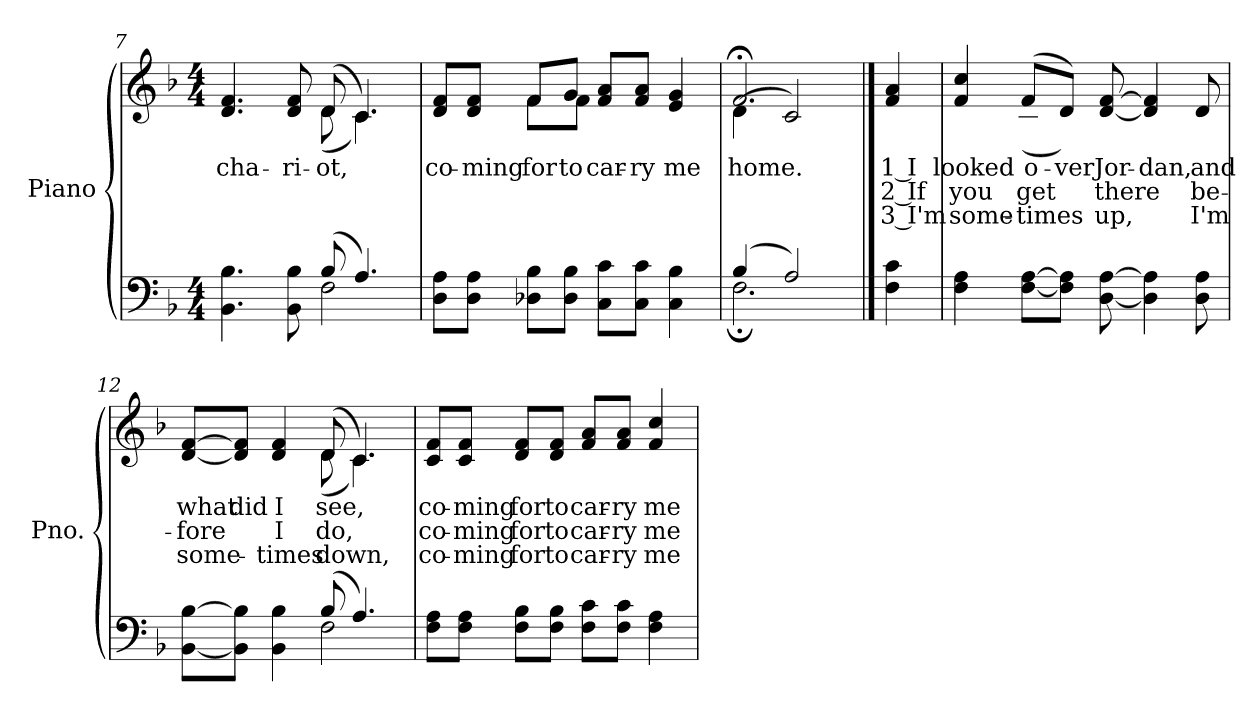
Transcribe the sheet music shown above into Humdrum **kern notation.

**kern	**kern	**text	**text	**text
*part2	*part1	*part1	*part1	*part1
*staff2	*staff1	*staff1	*staff1	*staff1
*I"Piano	*I"Piano	*	*	*
*I'Pno.	*I'Pno.	*	*	*
*clefF4	*clefG2	*	*	*
*k[b-]	*k[b-]	*	*	*
*F:	*F:	*	*	*
*M4/4	*M4/4	*	*	*
=7	=7	=7	=7	=7
*^	*	*	*	*
!	!	!	!LO:LY:b:color=#000000	!	!
*	*	*^	*	*	*
4.BB-i\ 4.B-i	2ryy	4.di/ 4.fi	2ryy	cha-	.	.
!	!	!	!	!LO:LY:b:color=#000000	!	!
8BB-i\ 8B-i	.	8di/ 8fi	.	-ri-	.	.
!	!	!	!	!LO:LY:b:color=#000000	!	!
(8B-i/	2Fi\	(8di/	(8di\	-ot,	.	.
4.Ai/)	.	4.ci/)	4.ci\)	.	.	.
*v	*v	*	*	*	*	*
=8	=8	=8	=8	=8	=8
!	!	!	!LO:LY:b:color=#000000	!	!
8Di\ 8Ai\L	8di/ 8fi/L	4ryy	co-	.	.
!	!	!	!LO:LY:b:color=#000000	!	!
8Di\ 8Ai\J	8di/ 8fi/J	.	-ming	.	.
!	!	!	!LO:LY:b:color=#000000	!	!
8D-Xi\ 8B-i\L	8fi/L	8fi\L	for	.	.
!	!	!	!LO:LY:b:color=#000000	!	!
8D-i\ 8B-i\J	8gi/J	8fi\J	to	.	.
!	!	!	!LO:LY:b:color=#000000	!	!
8Ci\ 8ci\L	8fi/ 8ai/L	2ryy	car-	.	.
!	!	!	!LO:LY:b:color=#000000	!	!
8Ci\ 8ci\J	8fi/ 8ai/J	.	-ry	.	.
!	!	!	!LO:LY:b:color=#000000	!	!
4Ci\ 4B-i	4ei/ 4gi	.	me	.	.
=9	=9	=9	=9	=9	=9
*^	*	*	*	*	*
!	!	!	!	!LO:LY:b:color=#000000	!	!
(4B-i/	2.F;i\	2.f;i/	(4di\	home.	.	.
2Ai/)	.	.	2ci/)	.	.	.
*v	*v	*	*	*	*	*
*	*v	*v	*	*	*
!!LO:LB:g=z
==10	==10	==10	==10	==10
*	*^	*	*	*
!	!	!	!LO:LY:b:color=#000000	!LO:LY:b:color=#000000	!LO:LY:b:color=#000000
*	*v	*v	*	*	*
4Fi\ 4ci	4fi/ 4ai	1 I	2 If	3 I'm
=11	=11	=11	=11	=11
!	!	!LO:LY:b:color=#000000	!LO:LY:b:color=#000000	!LO:LY:b:color=#000000
*	*^	*	*	*
4Fi\ 4Ai	4fi/ 4cci	4ryy	looked	you	some-
!	!	!	!LO:LY:b:color=#000000	!LO:LY:b:color=#000000	!LO:LY:b:color=#000000
[8Fi\ [8Ai\L	(8fi/L	(8ci\L	o-	get	-times
!	!	!	!LO:LY:b:color=#000000	!	!
8Fi]\ 8Ai]\J	8di/J)	8di\J)	-ver	.	.
!	!	!	!LO:LY:b:color=#000000	!LO:LY:b:color=#000000	!LO:LY:b:color=#000000
[8Di\ [8Ai	[8di/ [8fi	4.ryy	Jor-	there	up,
!	!	!	!LO:LY:b:color=#000000	!	!
4Di\] 4Ai]	4di/] 4fi]	.	-dan,	.	.
!	!	!	!LO:LY:b:color=#000000	!LO:LY:b:color=#000000	!LO:LY:b:color=#000000
8Di\ 8Ai	8di/	8di\J	and	be-	I'm
=12	=12	=12	=12	=12	=12
*^	*	*	*	*	*
!	!	!	!	!LO:LY:b:color=#000000	!LO:LY:b:color=#000000	!LO:LY:b:color=#000000
[8BB-i\ [8B-i\L	2ryy	[8di/ [8fi/L	2ryy	what	-fore	some-
!	!	!	!	!LO:LY:b:color=#000000	!	!
8BB-i]\ 8B-i]\J	.	8di]/ 8fi]/J	.	did	.	.
!	!	!	!	!LO:LY:b:color=#000000	!LO:LY:b:color=#000000	!LO:LY:b:color=#000000
4BB-i\ 4B-i	.	4di/ 4fi	.	I	I	-times
!	!	!	!	!LO:LY:b:color=#000000	!LO:LY:b:color=#000000	!LO:LY:b:color=#000000
(8B-i/	2Fi\	(8di/	(8di\	see,	do,	down,
4.Ai/)	.	4.ci/)	4.ci\)	.	.	.
*v	*v	*	*	*	*	*
*	*v	*v	*	*	*
!!LO:LB:g=z
=13	=13	=13	=13	=13
*	*^	*	*	*
!	!	!	!LO:LY:b:color=#000000	!LO:LY:b:color=#000000	!LO:LY:b:color=#000000
*	*v	*v	*	*	*
8Fi\ 8Ai\L	8ci/ 8fi/L	co-	co-	co-
!	!	!LO:LY:b:color=#000000	!LO:LY:b:color=#000000	!LO:LY:b:color=#000000
8Fi\ 8Ai\J	8ci/ 8fi/J	-ming	-ming	-ming
!	!	!LO:LY:b:color=#000000	!LO:LY:b:color=#000000	!LO:LY:b:color=#000000
8Fi\ 8B-i\L	8di/ 8fi/L	for	for	for
!	!	!LO:LY:b:color=#000000	!LO:LY:b:color=#000000	!LO:LY:b:color=#000000
8Fi\ 8B-i\J	8di/ 8fi/J	to	to	to
!	!	!LO:LY:b:color=#000000	!LO:LY:b:color=#000000	!LO:LY:b:color=#000000
8Fi\ 8ci\L	8fi/ 8ai/L	car-	car-	car-
!	!	!LO:LY:b:color=#000000	!LO:LY:b:color=#000000	!LO:LY:b:color=#000000
8Fi\ 8ci\J	8fi/ 8ai/J	-ry	-ry	-ry
!	!	!LO:LY:b:color=#000000	!LO:LY:b:color=#000000	!LO:LY:b:color=#000000
4Fi\ 4Ai	4fi/ 4cci	me	me	me
=	=	=	=	=
*-	*-	*-	*-	*-
